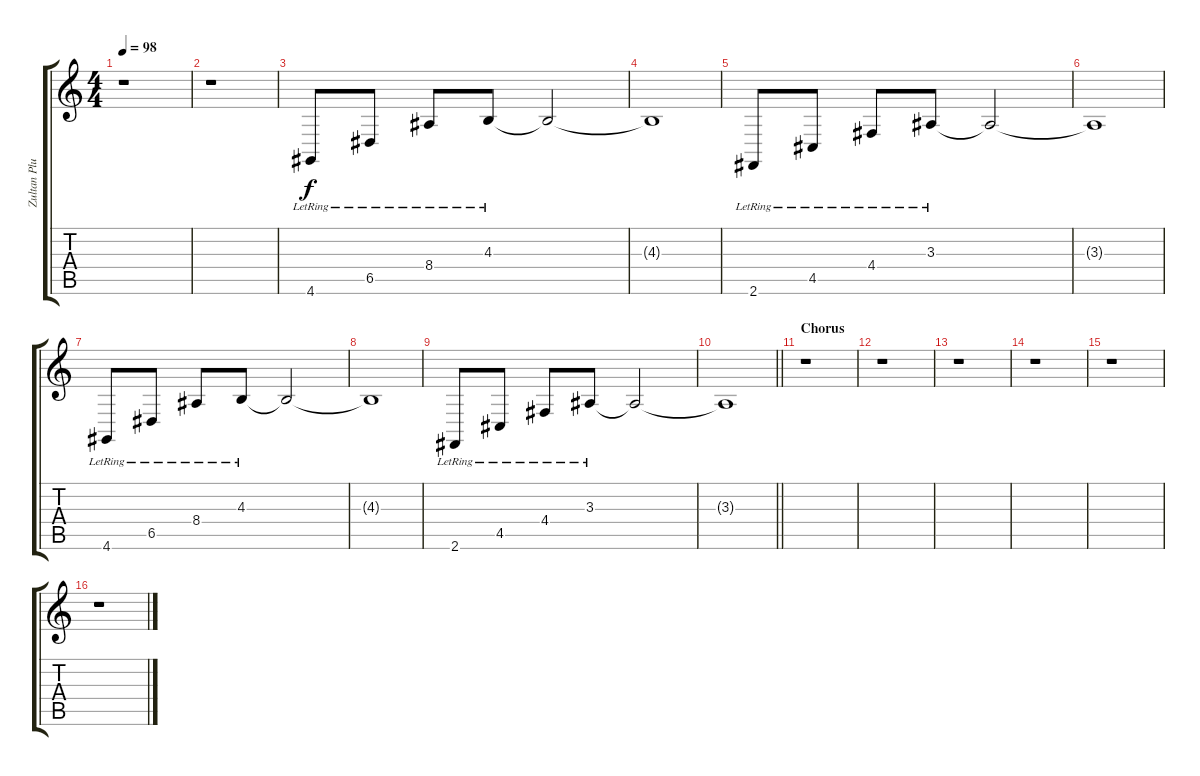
\track ("Zultan Pluto (Keyboard)" "Zultan Plu") {instrument electricpiano1}
\staff {score tabs}
\tuning (E4 B3 G3 D3 A2 E2) {hide}
\ts (4 4)
\tempo 98
\clef g2
\ks c
r.1{dy f} |
r.1 |
4.6{lr}.8 6.5{lr}.8 8.4{lr}.8 4.3{lr}.8 4.3{t}.2 |
4.3{t}.1 |
2.6{lr}.8{volume 7 balance 13} 4.5{lr}.8 4.4{lr}.8 3.3{lr}.8 3.3{t}.2 |
3.3{t}.1 |
4.6{lr}.8{volume 13 balance 8} 6.5{lr}.8 8.4{lr}.8 4.3{lr}.8 4.3{t}.2 |
4.3{t}.1 |
2.6{lr}.8{volume 7 balance 13} 4.5{lr}.8 4.4{lr}.8 3.3{lr}.8 3.3{t}.2 |
\barLineRight lightlight
3.3{t}.1 |
\section ("" "Chorus")
r.1{volume 13 balance 8} |
r.1 |
r.1 |
r.1 |
r.1 |
r.1
